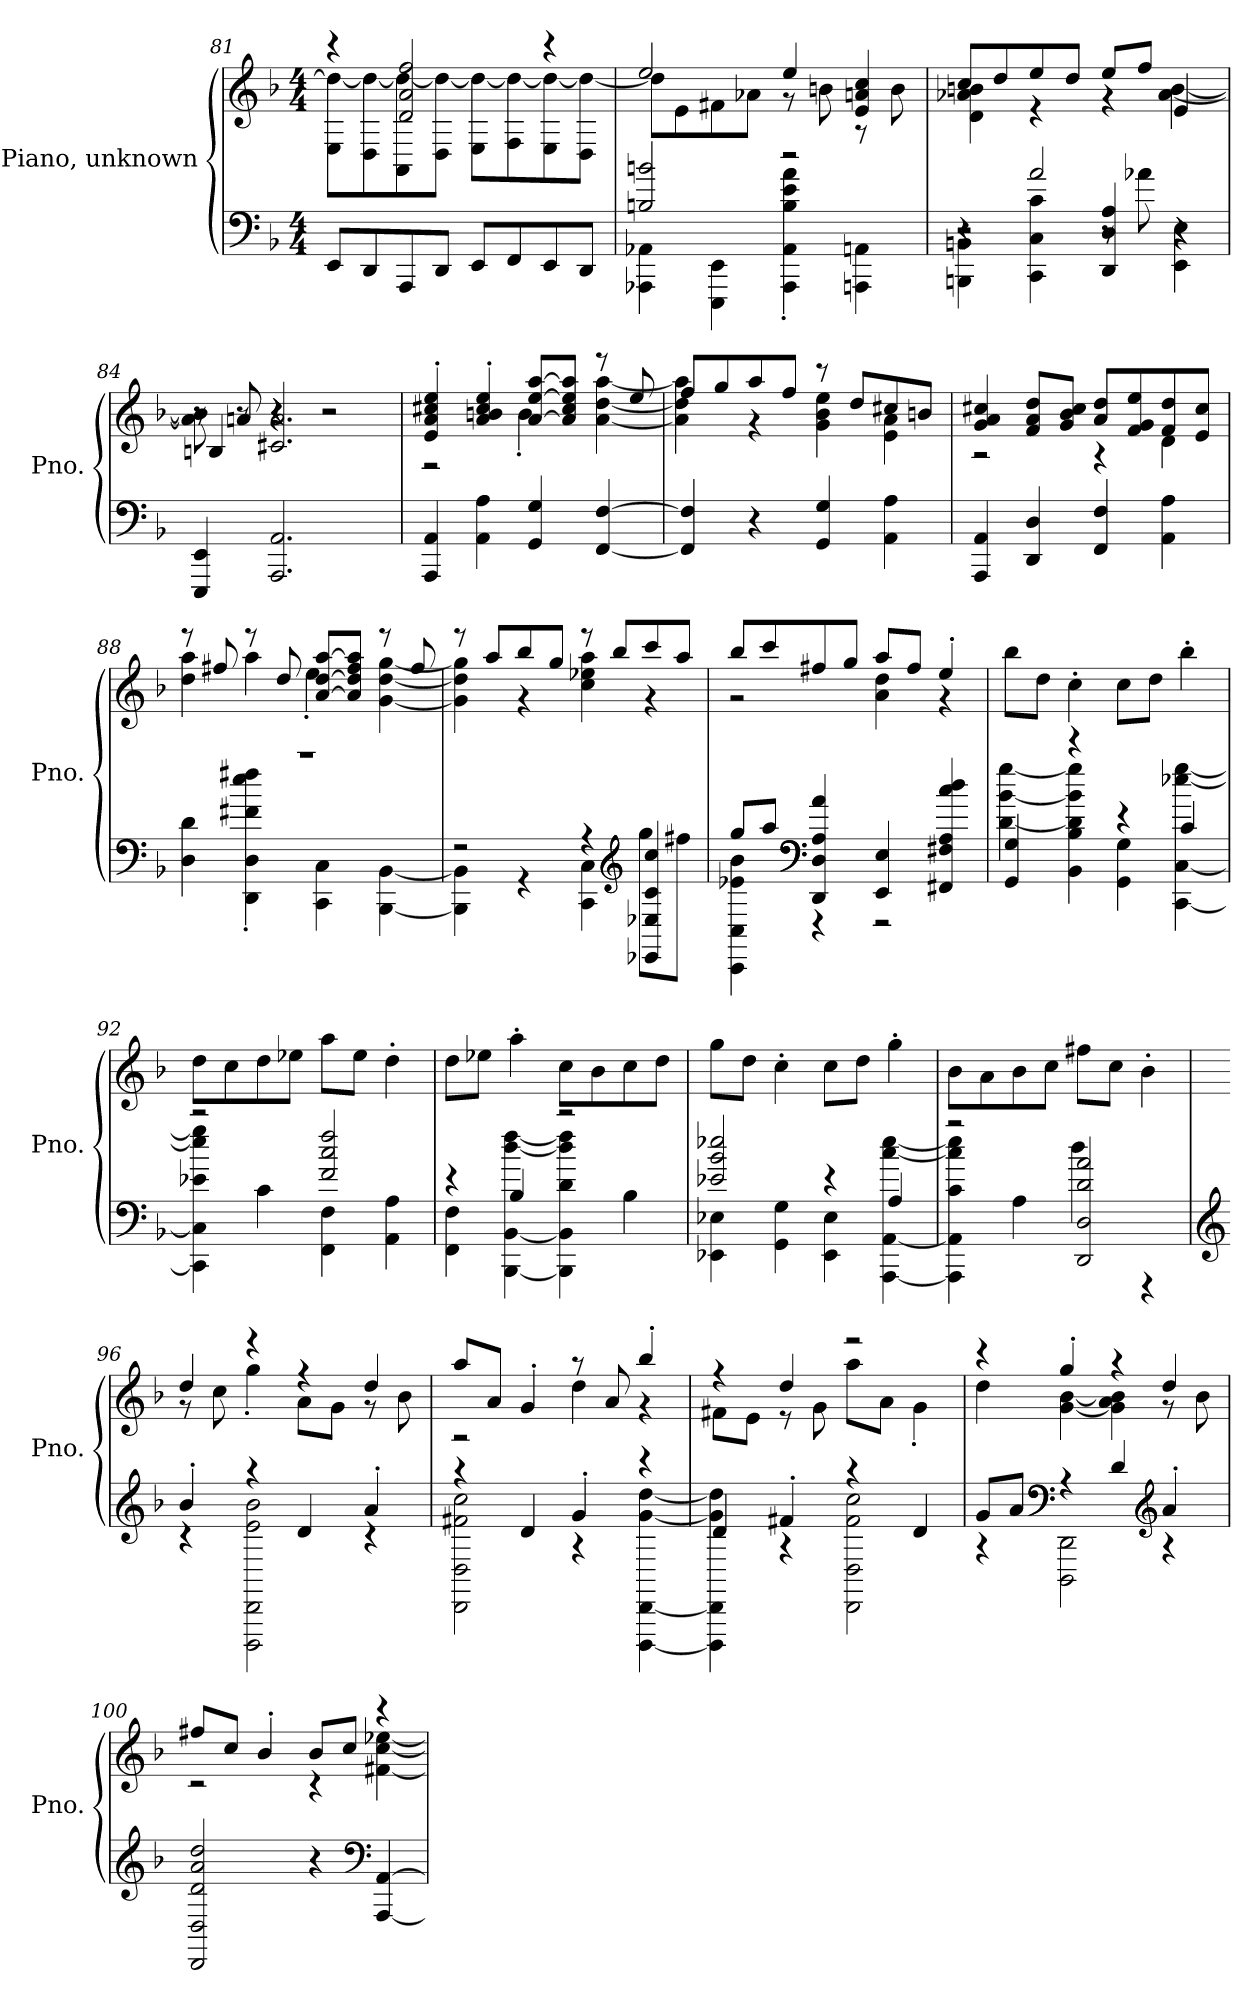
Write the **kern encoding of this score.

**kern	**kern
*part1	*part1
*staff2	*staff1
*I"Piano, unknown	*
*I'Pno.	*
!!LO:LB:g=z
*clefF4	*clefG2
*k[b-]	*k[b-]
*M4/4	*M4/4
=81	=81
*	*^
8EE/L	4r	8E\ 8dd\_L
8DD/	.	8D\ 8dd\_
8AAA/	2d/ 2a/ 2ff/	8AA\ 8dd\_
8DD/J	.	8D\ 8dd\_J
8EE/L	.	8E\ 8dd\_L
8FF/	.	8F\ 8dd\_
8EE/	4r	8E\ 8dd\_
8DD/J	.	8D\ 8dd\_J
=82	=82	=82
*^	*	*
2Bn/ 2bn/	4AAA-X\ 4AA-X\	2ee/	8dd\L]
.	.	.	8e\
.	4EEE\ 4EE\	.	8f#X\
.	.	.	8a-X\J
2r	4AAA-\' 4AA-\' 4B\' 4e\' 4a\'	4ee/	8r
.	.	.	8bn\
.	4AAAn\ 4AAn\	4e/ 4an/ 4cc/	8r
.	.	.	8b\
=83	=83	=83	=83
*	*^	*	*
4r	4BBBn\ 4BBn\	2r	8cc/L	4d\ 4a-X\ 4bn\
.	.	.	8dd/	.
2a/	4CC\ 4C\ 4c\	.	8ee/	4r
.	.	.	8dd/J	.
.	8r	4DD/ 4D/ 4A/	8ee/L	4r
.	8a-X\	.	8ff/J	.
4r	4EE\ 4E\	4r	4e/	[4a-\ [4b\
*v	*v	*v	*	*
=84	=84	=84
*	*	*^
4EEE/ 4EE/	8r	8a-\] 8b\]	4Bn/
.	8an/	8r	.
2.AAA/ 2.AA/	2.c#X/ 2.a/	4r	4r
.	.	2r	2r
*	*	*v	*v
!!LO:LB:g=z
=85	=85	=85
4AAA/ 4AA/	4e/' 4a/' 4cc#X/' 4ee/'	2r
4AA\ 4A\	4a/' 4bn/' 4cc#/' 4ee/'	.
4GG/ 4G/	[8a/ [8ee/ [8aa/L	4b'\
.	8a/] 8cc#/ 8ee/] 8aa/]J	.
[4FF/ [4F/	8r	[4a\ [4dd\ [4aa\
.	8ee/	.
=86	=86	=86
4FF/] 4F/]	8ff/L	4a\] 4dd\] 4aa\]
.	8gg/	.
4r	8aa/	4r
.	8ff/J	.
4GG/ 4G/	8r	4g\ 4b-\ 4ee\
.	8dd/L	.
4AA\ 4A\	8cc#X/	4e\ 4a\
.	8bn/J	.
=87	=87	=87
4AAA/ 4AA/	4g/ 4a/ 4cc#X/	2r
4DD/ 4D/	8f/ 8a/ 8dd/L	.
.	8g/ 8b-/ 8cc#/J	.
4FF/ 4F/	8a/ 8dd/L	4r
.	8f/ 8g/ 8ee/	.
4AA\ 4A\	8f/ 8dd/	4d\
.	8e/ 8cc#/J	.
=88	=88	=88
*^	*	*
1r	4D\ 4d\	8r	4dd\ 4aa\
.	.	8ff#X/	.
.	4DD\' 4D\' 4f#X\' 4ee\' 4ff#X\'	8r	4aa\
.	.	8dd/	.
.	4CC\ 4C\	[8a/ [8dd/ [8aa/L	4ee'\
.	.	8a/] 8dd/] 8ff#/ 8aa/]J	.
.	[4BBB-\ [4BB-\	8r	[4g\ [4dd\ [4gg\
.	.	8ff#/	.
!!LO:PB:g=z	!!
=89	=89	=89	=89
2r	4BBB-\] 4BB-\]	8r	4g\] 4dd\] 4gg\]
.	.	8aa/L	.
.	4r	8bb-/	4r
.	.	8gg/J	.
4r	4CC\ 4C\	8r	4cc\ 4ee-X\ 4aa\
.	.	8bb-/L	.
*clefG2	*	*	*
4EE-X/ 4E-X/ 4c/ 4cc/	8gg\L	8ccc/	4r
.	8ff#X\J	8aa/J	.
=90	=90	=90	=90
8gg/L	4CC\ 4C\ 4e-X\ 4b-\	8bb-/L	2r
8aa/J	.	8ccc/	.
*clefF4	*	*	*
4DD/ 4D/ 4A/ 4a/	4r	8ff#X/	.
.	.	8gg/J	.
4EE/ 4E/	2r	8aa/L	4a\ 4dd\
.	.	8ff#/J	.
4FF#X/ 4F#X/ 4A/ 4cc/ 4dd/	.	4ee'/	4r
*	*	*v	*v
=91	=91	=91
4GG/ 4G/	[4d\ [4b-\ [4gg\	8bb-\L
.	.	8dd\J
4r	4BB-\ 4B-\ 4d\] 4b-\] 4gg\]	4cc'\
4r	4GG\ 4G\	8cc\L
.	.	8dd\J
4c/	[4CC\ [4C\ [4ee-X\ [4gg\	4bb-'\
=92	=92	=92
2r	4CC\] 4C\] 4e-X\ 4ee-\] 4gg\]	8dd\L
.	.	8cc\
.	4c\	8dd\
.	.	8ee-X\J
2f/ 2cc/ 2ff/	4FF\ 4F\	8aa\L
.	.	8ee-\J
.	4AA\ 4A\	4dd'\
!!LO:LB:g=z
=93	=93	=93
4r	4FF\ 4F\	8dd\L
.	.	8ee-X\J
4B-/	[4BBB-\ [4BB-\ [4dd\ [4ff\	4aa'\
2r	4BBB-\] 4BB-\] 4d\ 4dd\] 4ff\]	8cc\L
.	.	8b-\
.	4B-\	8cc\
.	.	8dd\J
=94	=94	=94
2e-X/ 2b-/ 2ee-X/	4EE-X\ 4E-X\	8gg\L
.	.	8dd\J
.	4GG\ 4G\	4cc'\
4r	4EE-\ 4E-\	8cc\L
.	.	8dd\J
4A/	[4AAA\ [4AA\ [4cc\ [4ee-\	4gg'\
=95	=95	=95
2r	4AAA\] 4AA\] 4c\ 4cc\] 4ee-\]	8b-\L
.	.	8a\
.	4A\	8b-\
.	.	8cc\J
2DD/ 2D/ 2d/ 2a/	4dd\	8ff#X\L
.	.	8cc\J
.	4r	4b-'\
=96	=96	=96
*clefG2	*	*
*	*	*^
4b-'/	4r	4dd/	8r
.	.	.	8cc\
4r	2DDD\ 2DD\ 2e\ 2b-\	4r	4gg'\
4d/	.	4r	8a\L
.	.	.	8g\J
4a'/	4r	4dd/	8r
.	.	.	8b-\
=97	=97	=97	=97
4r	2DD\ 2D\ 2f#X\ 2cc\	8aa/L	2r
.	.	8a/J	.
4d/	.	4g'/	.
4g'/	4r	8r	4dd\
.	.	8a/	.
4r	[4DDD\ [4DD\ [4g\ [4dd\	4bb-'/	4r
!!LO:LB:g=z	!!
=98	=98	=98	=98
4d/	4DDD\] 4DD\] 4g\] 4dd\]	4r	8f#X\L
.	.	.	8e\J
4f#X'/	4r	4dd/	8r
.	.	.	8g\
4r	2DD\ 2D\ 2f#\ 2cc\	2r	8aa\L
.	.	.	8a\J
4d/	.	.	4g'\
=99	=99	=99	=99
8g/L	4r	4r	4dd\
8a/J	.	.	.
*clefF4	*	*	*
4r	2DDD\ 2DD\	4gg'/	[4g\ [4b-\
4d/	.	4r	4g\] 4a\ 4b-\]
*clefG2	*	*	*
4a'/	4r	4dd/	8r
.	.	.	8b-\
*v	*v	*	*
=100	=100	=100
2DD/ 2D/ 2d/ 2a/ 2dd/	8ff#X/L	2r
.	8cc/J	.
.	4b-'/	.
4r	8b-/L	4r
.	8cc/J	.
*clefF4	*	*
[4AAA/ [4AA/	4r	[4f#X\ [4cc\ [4ee-X\
*	*v	*v
=	=
*-	*-
